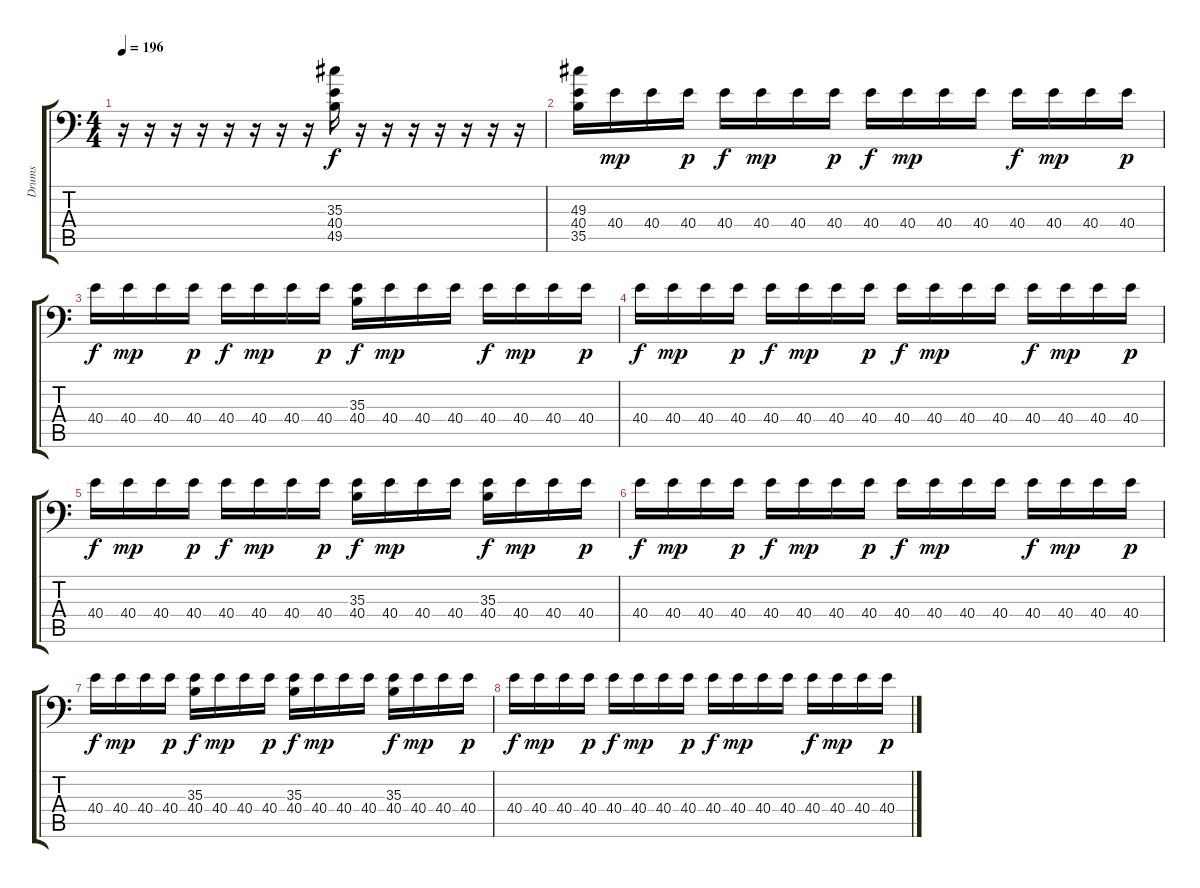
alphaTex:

\track ("Drums" "Drums") {instrument acousticgrandpiano}
\staff {score tabs}
\tuning (C-1 C-1 C-1 C-1 C-1 C-1) {hide}
\ts (4 4)
\tempo 196
\clef f4
\ks c
r.16{dy f} r.16 r.16 r.16 r.16 r.16 r.16 r.16 (35.3 40.4 49.5).16 r.16 r.16 r.16 r.16 r.16 r.16 r.16 |
(49.3 40.4 35.5).16 40.4.16{dy mp} 40.4.16 40.4.16{dy p} 40.4.16{dy f} 40.4.16{dy mp} 40.4.16 40.4.16{dy p} 40.4.16{dy f} 40.4.16{dy mp} 40.4.16 40.4.16 40.4.16{dy f} 40.4.16{dy mp} 40.4.16 40.4.16{dy p} |
40.4.16{dy f} 40.4.16{dy mp} 40.4.16 40.4.16{dy p} 40.4.16{dy f} 40.4.16{dy mp} 40.4.16 40.4.16{dy p} (35.3 40.4).16{dy f} 40.4.16{dy mp} 40.4.16 40.4.16 40.4.16{dy f} 40.4.16{dy mp} 40.4.16 40.4.16{dy p} |
40.4.16{dy f} 40.4.16{dy mp} 40.4.16 40.4.16{dy p} 40.4.16{dy f} 40.4.16{dy mp} 40.4.16 40.4.16{dy p} 40.4.16{dy f} 40.4.16{dy mp} 40.4.16 40.4.16 40.4.16{dy f} 40.4.16{dy mp} 40.4.16 40.4.16{dy p} |
40.4.16{dy f} 40.4.16{dy mp} 40.4.16 40.4.16{dy p} 40.4.16{dy f} 40.4.16{dy mp} 40.4.16 40.4.16{dy p} (35.3 40.4).16{dy f} 40.4.16{dy mp} 40.4.16 40.4.16 (35.3 40.4).16{dy f} 40.4.16{dy mp} 40.4.16 40.4.16{dy p} |
40.4.16{dy f} 40.4.16{dy mp} 40.4.16 40.4.16{dy p} 40.4.16{dy f} 40.4.16{dy mp} 40.4.16 40.4.16{dy p} 40.4.16{dy f} 40.4.16{dy mp} 40.4.16 40.4.16 40.4.16{dy f} 40.4.16{dy mp} 40.4.16 40.4.16{dy p} |
40.4.16{dy f} 40.4.16{dy mp} 40.4.16 40.4.16{dy p} (35.3 40.4).16{dy f} 40.4.16{dy mp} 40.4.16 40.4.16{dy p} (35.3 40.4).16{dy f} 40.4.16{dy mp} 40.4.16 40.4.16 (35.3 40.4).16{dy f} 40.4.16{dy mp} 40.4.16 40.4.16{dy p} |
40.4.16{dy f} 40.4.16{dy mp} 40.4.16 40.4.16{dy p} 40.4.16{dy f} 40.4.16{dy mp} 40.4.16 40.4.16{dy p} 40.4.16{dy f} 40.4.16{dy mp} 40.4.16 40.4.16 40.4.16{dy f} 40.4.16{dy mp} 40.4.16 40.4.16{dy p}
